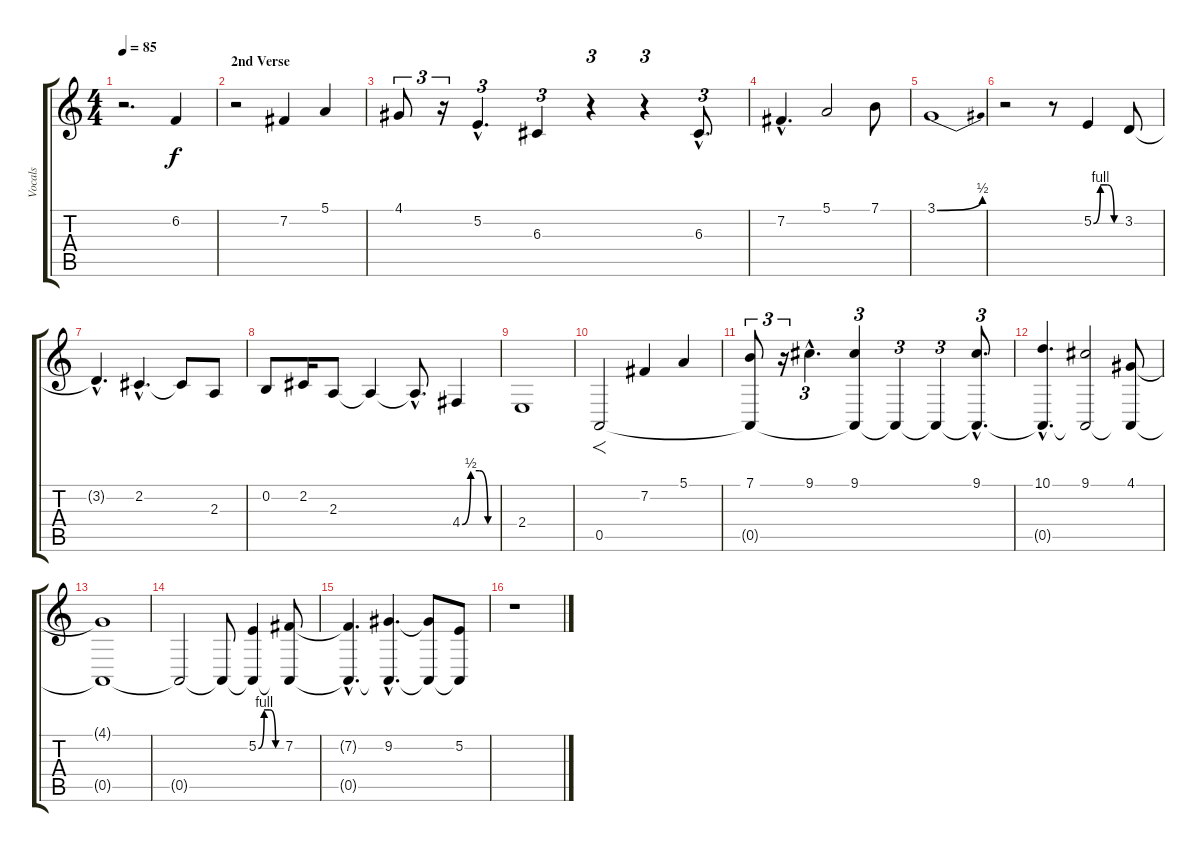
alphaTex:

\track ("Vocals" "Vocals") {instrument stringensemble1}
\staff {score tabs}
\tuning (E4 B3 G3 D3 A2 E2) {hide}
\ts (4 4)
\tempo 85
\clef g2
\ks c
r.2{d dy f} 6.2.4 |
\section ("" "2nd Verse")
r.2 7.2.4 5.1.4 |
4.1.8{tu (3 2)} r.16{tu (3 2)} 5.2{hac}.4{d tu (3 2)} 6.3.4{tu (3 2)} r.4{tu (3 2)} r.4{tu (3 2)} 6.3{hac}.8{d tu (3 2)} |
7.2{hac}.4{d} 5.1.2 7.1.8 |
3.1{be (bend 0 0 60 2)}.1 |
r.2 r.8 5.2{be (custom 0 0 15 4 30 4 45 0 60 0)}.4 3.2.8 |
3.2{hac t}.4{d} 2.2{hac}.4{d} 2.2{t}.8 2.3.8 |
0.2.8 2.2.16 2.3.8 2.3{t}.4 2.3{hac t}.8{d} 4.4{be (custom 0 0 15 2 30 2 45 0 60 0)}.4 |
2.4.1 |
0.5.2{f} 7.2.4 5.1.4 |
(7.1 0.5{t}).8{tu (3 2)} r.16{tu (3 2)} 9.1{hac}.4{d tu (3 2)} (9.1 0.5{t}).4{tu (3 2)} 0.5{t}.4{tu (3 2)} 0.5{t}.4{tu (3 2)} (9.1{hac} 0.5{hac t}).8{d tu (3 2)} |
(10.1{hac} 0.5{hac t}).4{d} (9.1 0.5{t}).2 (4.1 0.5{t}).8 |
(4.1{t} 0.5{t}).1 |
0.5{t}.2 0.5{t}.8 (5.2{be (custom 0 0 15 4 30 4 45 0 60 0)} 0.5{t}).4 (7.2 0.5{t}).8 |
(7.2{hac t} 0.5{hac t}).4{d} (9.2{hac} 0.5{hac t}).4{d} (9.2{t} 0.5{t}).8 (5.2 0.5{t}).8 |
r.1
